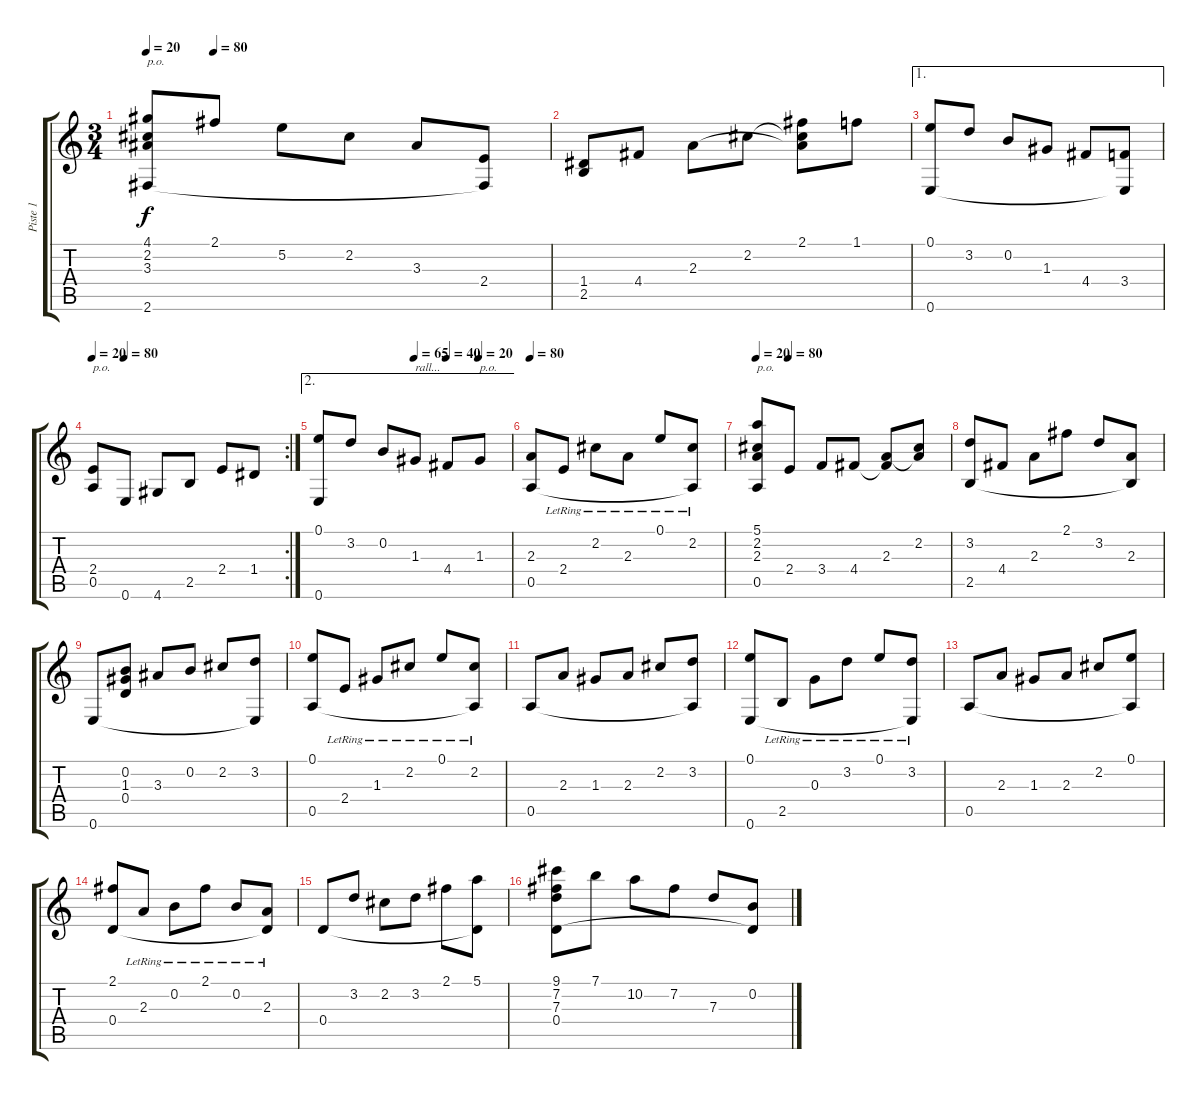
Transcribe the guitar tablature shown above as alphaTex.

\track ("Piste 1" "Piste 1") {instrument acousticguitarnylon}
\staff {score tabs}
\tuning (E4 B3 G3 D3 A2 E2) {hide}
\ts (3 4)
\tempo 20
\tempo (80 0.16666666666666666)
\clef g2
\ks c
(4.1 2.2 3.3 2.6).8{txt "p.o." dy f} 2.1.8 5.2.8 2.2.8 3.3.8 (2.4 2.6{t}).8 |
(1.4 2.5).8 4.4.8 2.3.8 2.2.8 (2.1 2.2{t} 2.3{t}).8 1.1.8 |
\ae 1
(0.1 0.6).8 3.2.8 0.2.8 1.3.8 4.4.8 (3.4 0.6{t}).8 |
\rc 2
\tempo 20
\tempo (80 0.16666666666666666)
(2.4 0.5).8{txt "p.o."} 0.6.8 4.6.8 2.5.8 2.4.8 1.4.8 |
\ae 2
\tempo (65 0.5)
\tempo (40 0.6666666666666666)
\tempo (20 0.8333333333333334)
(0.1 0.6).8 3.2.8 0.2.8 1.3.8{txt "rall..."} 4.4.8 1.3.8{txt "p.o."} |
\tempo 80
(2.3 0.5).8 2.4{lr}.8 2.2{lr}.8 2.3{lr}.8 0.1{lr}.8 (2.2{lr} 0.5{t}).8 |
\tempo 20
\tempo (80 0.16666666666666666)
(5.1 2.2 2.3 0.5).8{txt "p.o."} 2.4.8 3.4.8 4.4.8 (2.3 4.4{t}).8 (2.2 2.3{t}).8 |
(3.2 2.5).8 4.4.8 2.3.8 2.1.8 3.2.8 (2.3 2.5{t}).8 |
0.6.8 (0.2 1.3 0.4).8 3.3.8 0.2.8 2.2.8 (3.2 0.6{t}).8 |
(0.1 0.5).8 2.4{lr}.8 1.3{lr}.8 2.2{lr}.8 0.1{lr}.8 (2.2{lr} 0.5{t}).8 |
0.5.8 2.3.8 1.3.8 2.3.8 2.2.8 (3.2 0.5{t}).8 |
(0.1 0.6).8 2.5{lr}.8 0.3{lr}.8 3.2{lr}.8 0.1{lr}.8 (3.2{lr} 0.6{t}).8 |
0.5.8 2.3.8 1.3.8 2.3.8 2.2.8 (0.1 0.5{t}).8 |
(2.1 0.4).8 2.3{lr}.8 0.2{lr}.8 2.1{lr}.8 0.2{lr}.8 (2.3{lr} 0.4{t}).8 |
0.4.8 3.2.8 2.2.8 3.2.8 2.1.8 (5.1 0.4{t}).8 |
(9.1 7.2 7.3 0.4).8 7.1.8 10.2.8 7.2.8 7.3.8 (0.2 0.4{t}).8
